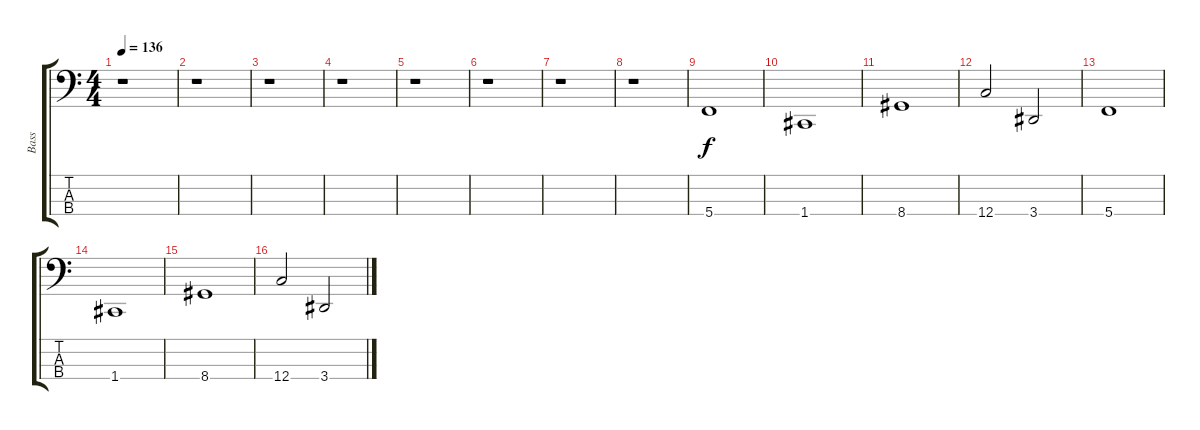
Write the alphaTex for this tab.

\track ("Bass" "Bass") {instrument electricbassfinger}
\staff {score tabs}
\tuning (F2 C2 G1 C1) {hide}
\ts (4 4)
\tempo 136
\clef f4
\ks c
r.1{dy f} |
r.1 |
r.1 |
r.1 |
r.1 |
r.1 |
r.1 |
r.1 |
5.4.1 |
1.4.1 |
8.4.1 |
12.4.2 3.4.2 |
5.4.1 |
1.4.1 |
8.4.1 |
12.4.2 3.4.2
